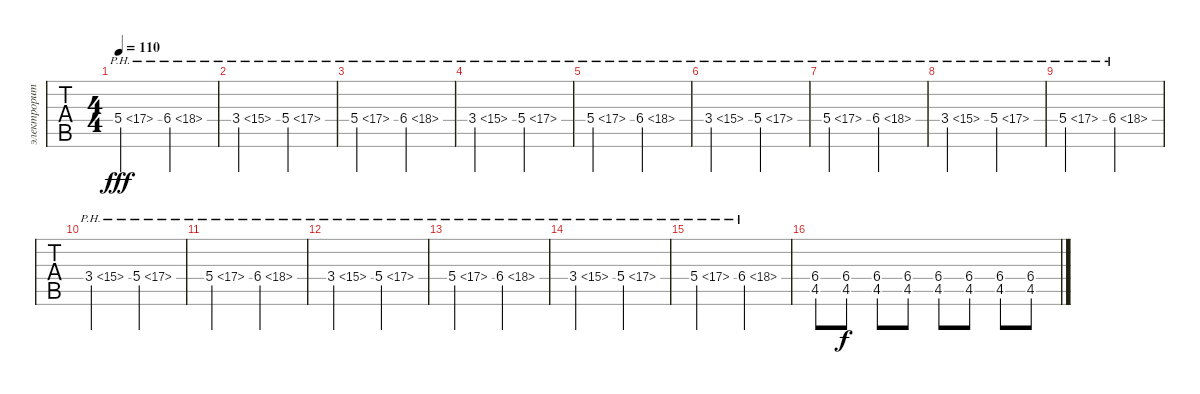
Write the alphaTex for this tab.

\track ("электроритм 1" "электрорит") {instrument electricguitarclean}
\staff {tabs}
\tuning (E4 B3 G3 D3 A2 E2) {hide}
\ts (4 4)
\tempo 110
\clef g2
\ks c
5.4{ph 12}.2{dy fff} 6.4{ph 12}.2 |
3.4{ph 12}.2 5.4{ph 12}.2 |
5.4{ph 12}.2 6.4{ph 12}.2 |
3.4{ph 12}.2 5.4{ph 12}.2 |
5.4{ph 12}.2 6.4{ph 12}.2 |
3.4{ph 12}.2 5.4{ph 12}.2 |
5.4{ph 12}.2 6.4{ph 12}.2 |
3.4{ph 12}.2 5.4{ph 12}.2 |
5.4{ph 12}.2 6.4{ph 12}.2 |
3.4{ph 12}.2 5.4{ph 12}.2 |
5.4{ph 12}.2 6.4{ph 12}.2 |
3.4{ph 12}.2 5.4{ph 12}.2 |
5.4{ph 12}.2 6.4{ph 12}.2 |
3.4{ph 12}.2 5.4{ph 12}.2 |
5.4{ph 12}.2 6.4{ph 12}.2 |
(6.4 4.5).8 (6.4 4.5).8{dy f} (6.4 4.5).8 (6.4 4.5).8 (6.4 4.5).8 (6.4 4.5).8 (6.4 4.5).8 (6.4 4.5).8
